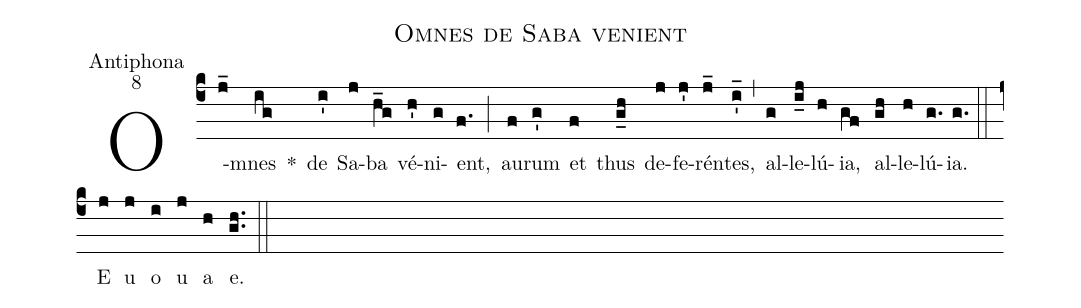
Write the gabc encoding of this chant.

name:Omnes de Saba venient;
office-part:Antiphona;
mode:8;
%%
(c4) O(j_)mnes(ig) *() de(i') Sa(j)ba(h_g) vé(h')ni(g)ent,(f.) (;) au(f)rum(g') et(f) thus(g_h) de(j)fe(j')rén(j_)tes,(i'_) (,) al(g)le(i_j)lú(h)ia,(gf) al(gh)le(h)lú(g.)ia.(g.) (::) E(j) u(j) o(i) u(j) a(h) e.(g.h.) (::)
